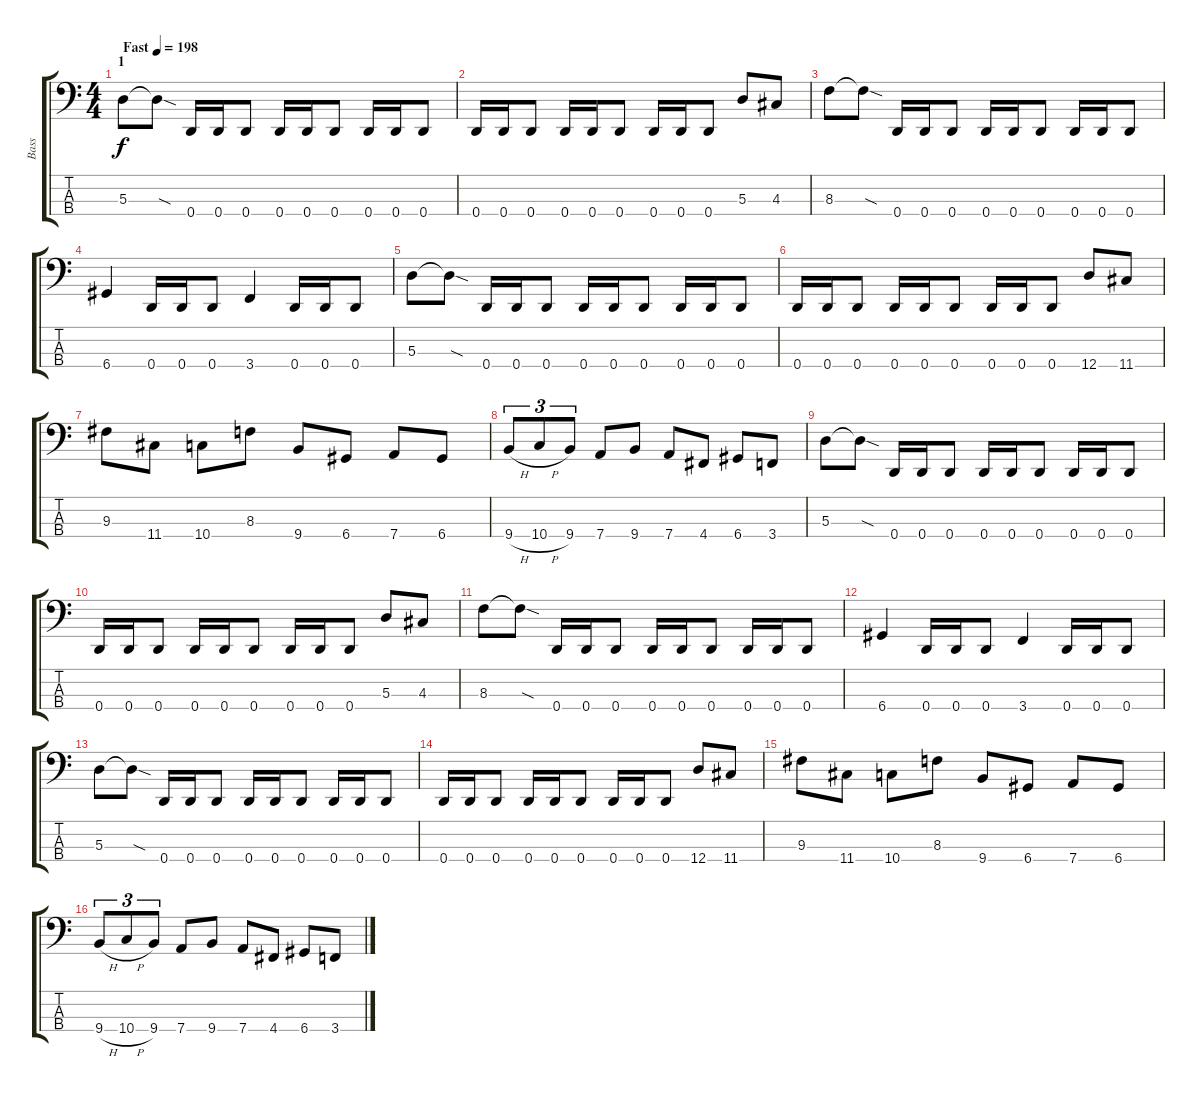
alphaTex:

\track ("Bass" "Bass") {instrument electricbassfinger}
\staff {score tabs}
\tuning (G2 D2 A1 D1) {hide}
\ts (4 4)
\section ("" "1")
\tempo (198 "Fast")
\clef f4
\ks c
5.3.8{dy f instrument electricbassfinger} 5.3{sod t}.8 0.4.16 0.4.16 0.4.8 0.4.16 0.4.16 0.4.8 0.4.16 0.4.16 0.4.8 |
0.4.16 0.4.16 0.4.8 0.4.16 0.4.16 0.4.8 0.4.16 0.4.16 0.4.8 5.3.8 4.3.8 |
8.3.8 8.3{sod t}.8 0.4.16 0.4.16 0.4.8 0.4.16 0.4.16 0.4.8 0.4.16 0.4.16 0.4.8 |
6.4.4 0.4.16 0.4.16 0.4.8 3.4.4 0.4.16 0.4.16 0.4.8 |
5.3.8 5.3{sod t}.8 0.4.16 0.4.16 0.4.8 0.4.16 0.4.16 0.4.8 0.4.16 0.4.16 0.4.8 |
0.4.16 0.4.16 0.4.8 0.4.16 0.4.16 0.4.8 0.4.16 0.4.16 0.4.8 12.4.8 11.4.8 |
9.3.8 11.4.8 10.4.8 8.3.8 9.4.8 6.4.8 7.4.8 6.4.8 |
9.4{h}.8{tu (3 2)} 10.4{h}.8{tu (3 2)} 9.4.8{tu (3 2)} 7.4.8 9.4.8 7.4.8 4.4.8 6.4.8 3.4.8 |
5.3.8 5.3{sod t}.8 0.4.16 0.4.16 0.4.8 0.4.16 0.4.16 0.4.8 0.4.16 0.4.16 0.4.8 |
0.4.16 0.4.16 0.4.8 0.4.16 0.4.16 0.4.8 0.4.16 0.4.16 0.4.8 5.3.8 4.3.8 |
8.3.8 8.3{sod t}.8 0.4.16 0.4.16 0.4.8 0.4.16 0.4.16 0.4.8 0.4.16 0.4.16 0.4.8 |
6.4.4 0.4.16 0.4.16 0.4.8 3.4.4 0.4.16 0.4.16 0.4.8 |
5.3.8 5.3{sod t}.8 0.4.16 0.4.16 0.4.8 0.4.16 0.4.16 0.4.8 0.4.16 0.4.16 0.4.8 |
0.4.16 0.4.16 0.4.8 0.4.16 0.4.16 0.4.8 0.4.16 0.4.16 0.4.8 12.4.8 11.4.8 |
9.3.8 11.4.8 10.4.8 8.3.8 9.4.8 6.4.8 7.4.8 6.4.8 |
9.4{h}.8{tu (3 2)} 10.4{h}.8{tu (3 2)} 9.4.8{tu (3 2)} 7.4.8 9.4.8 7.4.8 4.4.8 6.4.8 3.4.8
